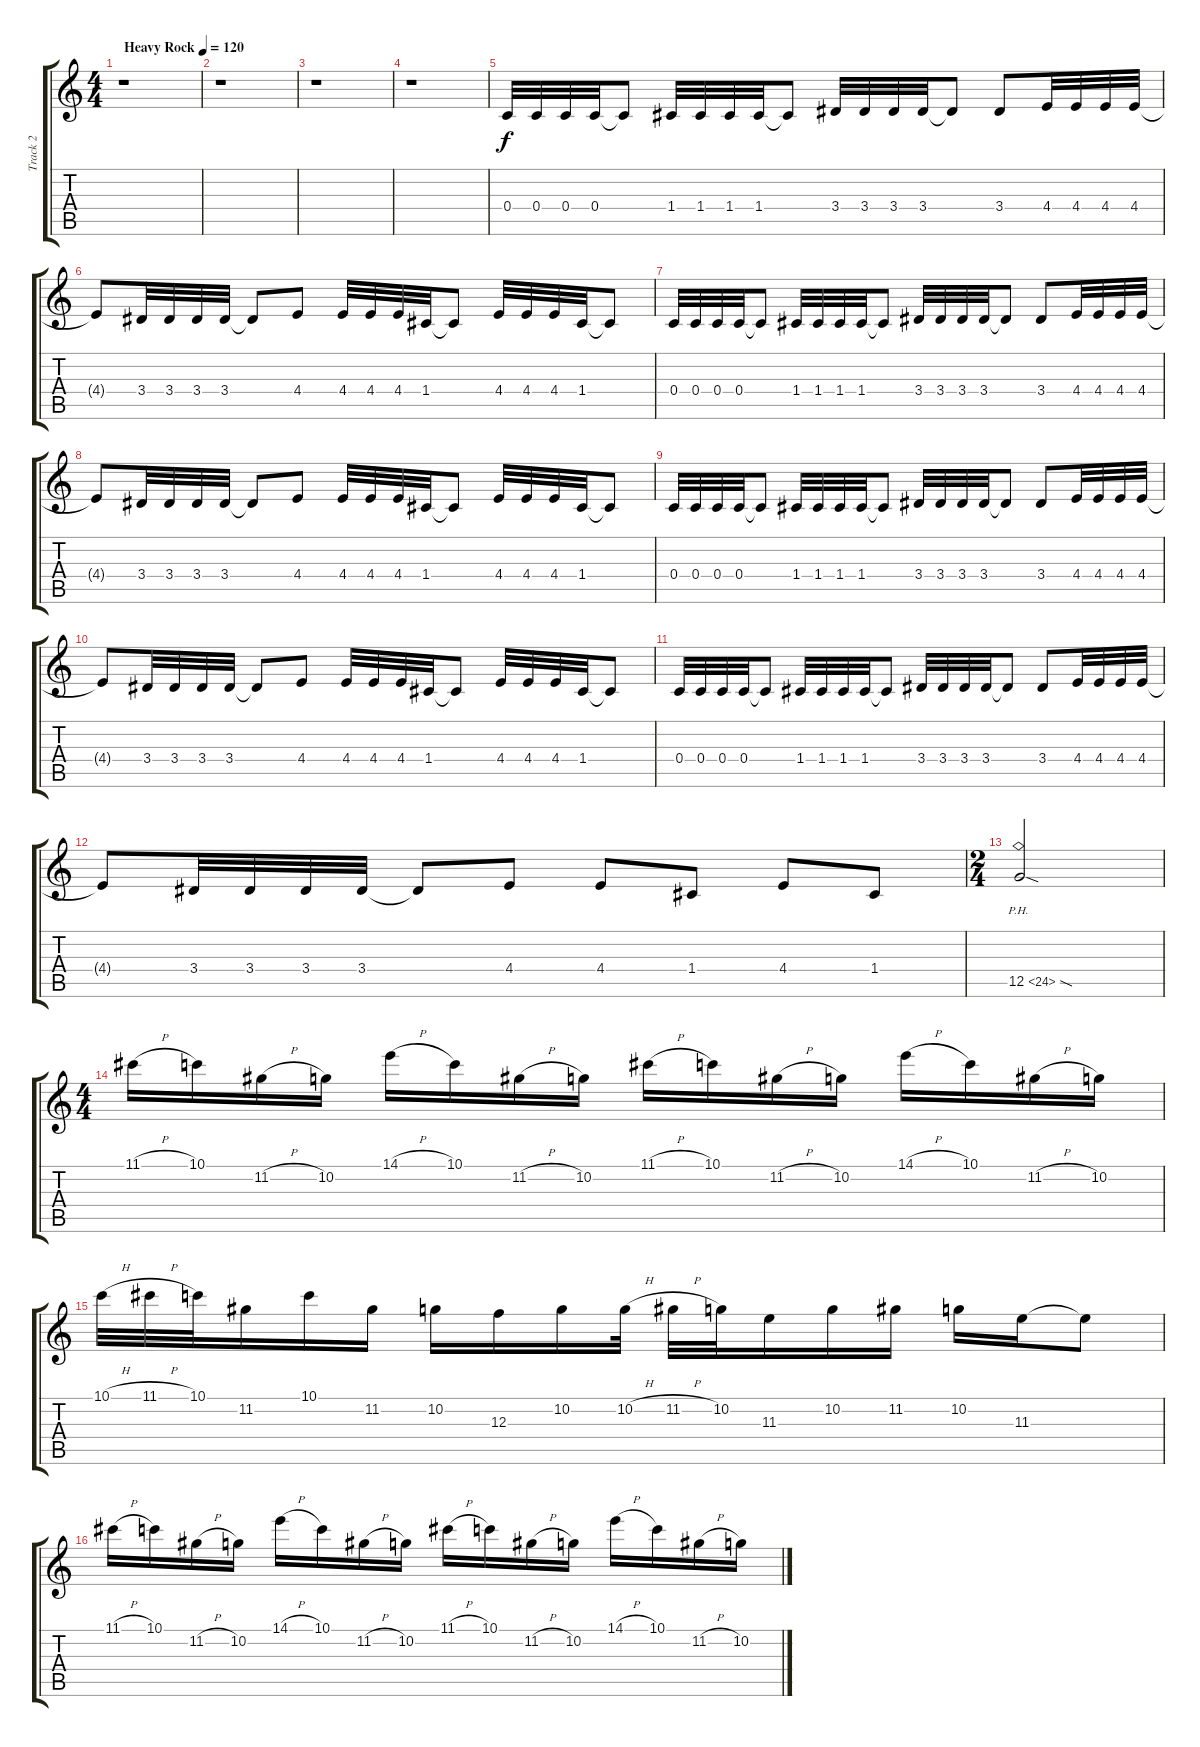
\track ("Track 2" "Track 2") {instrument distortionguitar}
\staff {score tabs}
\tuning (D4 A3 F3 C3 G2 C2) {hide}
\ts (4 4)
\tempo (120 "Heavy Rock")
\clef g2
\ks c
r.1{dy f instrument distortionguitar} |
r.1 |
r.1 |
r.1 |
0.4.32 0.4.32 0.4.32 0.4.32 0.4{t}.8 1.4.32 1.4.32 1.4.32 1.4.32 1.4{t}.8 3.4.32 3.4.32 3.4.32 3.4.32 3.4{t}.8 3.4.8 4.4.32 4.4.32 4.4.32 4.4.32 |
4.4{t}.8 3.4.32 3.4.32 3.4.32 3.4.32 3.4{t}.8 4.4.8 4.4.32 4.4.32 4.4.32 1.4.32 1.4{t}.8 4.4.32 4.4.32 4.4.32 1.4.32 1.4{t}.8 |
0.4.32 0.4.32 0.4.32 0.4.32 0.4{t}.8 1.4.32 1.4.32 1.4.32 1.4.32 1.4{t}.8 3.4.32 3.4.32 3.4.32 3.4.32 3.4{t}.8 3.4.8 4.4.32 4.4.32 4.4.32 4.4.32 |
4.4{t}.8 3.4.32 3.4.32 3.4.32 3.4.32 3.4{t}.8 4.4.8 4.4.32 4.4.32 4.4.32 1.4.32 1.4{t}.8 4.4.32 4.4.32 4.4.32 1.4.32 1.4{t}.8 |
0.4.32 0.4.32 0.4.32 0.4.32 0.4{t}.8 1.4.32 1.4.32 1.4.32 1.4.32 1.4{t}.8 3.4.32 3.4.32 3.4.32 3.4.32 3.4{t}.8 3.4.8 4.4.32 4.4.32 4.4.32 4.4.32 |
4.4{t}.8 3.4.32 3.4.32 3.4.32 3.4.32 3.4{t}.8 4.4.8 4.4.32 4.4.32 4.4.32 1.4.32 1.4{t}.8 4.4.32 4.4.32 4.4.32 1.4.32 1.4{t}.8 |
0.4.32 0.4.32 0.4.32 0.4.32 0.4{t}.8 1.4.32 1.4.32 1.4.32 1.4.32 1.4{t}.8 3.4.32 3.4.32 3.4.32 3.4.32 3.4{t}.8 3.4.8 4.4.32 4.4.32 4.4.32 4.4.32 |
4.4{t}.8 3.4.32 3.4.32 3.4.32 3.4.32 3.4{t}.8 4.4.8 4.4.8 1.4.8 4.4.8 1.4.8 |
\ts (2 4)
12.5{ph 12 sod}.2 |
\ts (4 4)
11.1{h}.16 10.1.16 11.2{h}.16 10.2.16 14.1{h}.16 10.1.16 11.2{h}.16 10.2.16 11.1{h}.16 10.1.16 11.2{h}.16 10.2.16 14.1{h}.16 10.1.16 11.2{h}.16 10.2.16 |
10.1{h}.32 11.1{h}.32 10.1.32 11.2.16 10.1.16 11.2.16 10.2.16 12.3.16 10.2.16 10.2{h}.32 11.2{h}.32 10.2.32 11.3.16 10.2.16 11.2.16 10.2.16 11.3.16 11.3{t}.8 |
11.1{h}.16 10.1.16 11.2{h}.16 10.2.16 14.1{h}.16 10.1.16 11.2{h}.16 10.2.16 11.1{h}.16 10.1.16 11.2{h}.16 10.2.16 14.1{h}.16 10.1.16 11.2{h}.16 10.2.16
